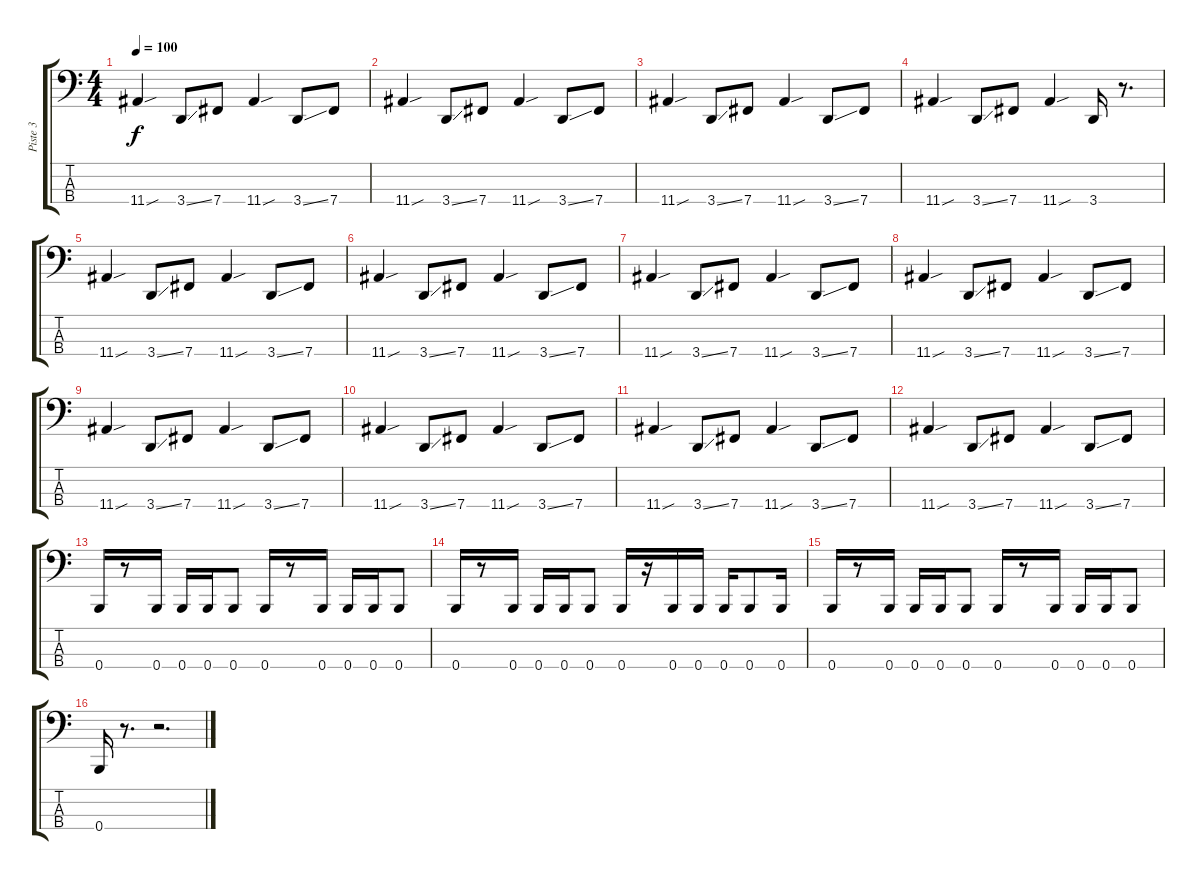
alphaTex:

\track ("Piste 3" "Piste 3") {instrument electricbassfinger}
\staff {score tabs}
\tuning (E2 B1 Gb1 B0) {hide}
\ts (4 4)
\tempo 100
\clef f4
\ks c
11.4{sou}.4{dy f instrument electricbassfinger} 3.4{ss}.8 7.4.8 11.4{sou}.4 3.4{ss}.8 7.4.8 |
11.4{sou}.4 3.4{ss}.8 7.4.8 11.4{sou}.4 3.4{ss}.8 7.4.8 |
11.4{sou}.4 3.4{ss}.8 7.4.8 11.4{sou}.4 3.4{ss}.8 7.4.8 |
11.4{sou}.4 3.4{ss}.8 7.4.8 11.4{sou}.4 3.4.16 r.8{d} |
11.4{sou}.4 3.4{ss}.8 7.4.8 11.4{sou}.4 3.4{ss}.8 7.4.8 |
11.4{sou}.4 3.4{ss}.8 7.4.8 11.4{sou}.4 3.4{ss}.8 7.4.8 |
11.4{sou}.4 3.4{ss}.8 7.4.8 11.4{sou}.4 3.4{ss}.8 7.4.8 |
11.4{sou}.4 3.4{ss}.8 7.4.8 11.4{sou}.4 3.4{ss}.8 7.4.8 |
11.4{sou}.4 3.4{ss}.8 7.4.8 11.4{sou}.4 3.4{ss}.8 7.4.8 |
11.4{sou}.4 3.4{ss}.8 7.4.8 11.4{sou}.4 3.4{ss}.8 7.4.8 |
11.4{sou}.4 3.4{ss}.8 7.4.8 11.4{sou}.4 3.4{ss}.8 7.4.8 |
11.4{sou}.4 3.4{ss}.8 7.4.8 11.4{sou}.4 3.4{ss}.8 7.4.8 |
0.4.16 r.8 0.4.16 0.4.16 0.4.16 0.4.8 0.4.16 r.8 0.4.16 0.4.16 0.4.16 0.4.8 |
0.4.16 r.8 0.4.16 0.4.16 0.4.16 0.4.8 0.4.16 r.16 0.4.16 0.4.16 0.4.16 0.4.8 0.4.16 |
0.4.16 r.8 0.4.16 0.4.16 0.4.16 0.4.8 0.4.16 r.8 0.4.16 0.4.16 0.4.16 0.4.8 |
0.4.16 r.8{d} r.2{d}
